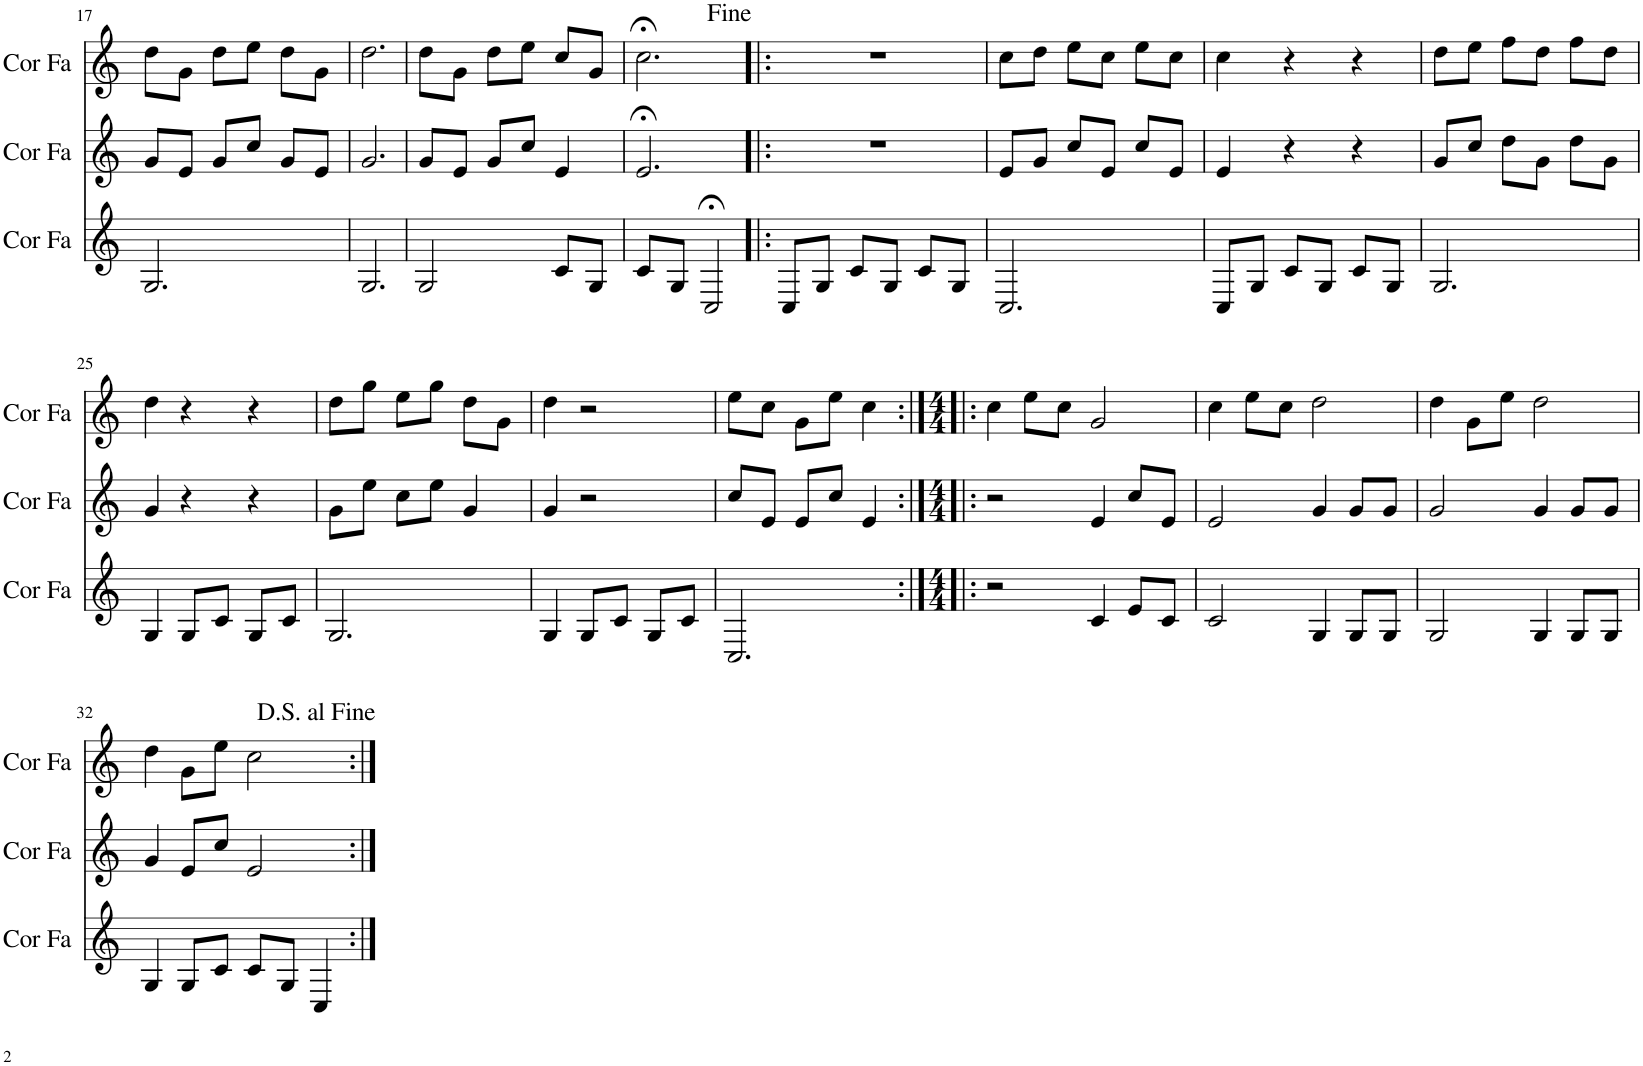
**kern	**kern	**kern
*part3	*part2	*part1
*staff3	*staff2	*staff1
*I"Cor en Fa	*I"Cor en Fa	*I"Cor en Fa
*I'Cor Fa	*I'Cor Fa	*I'Cor Fa
!!LO:PB:g=z
*clefG2	*clefG2	*clefG2
*Trd4c7	*Trd4c7	*Trd4c7
*k[]	*k[]	*k[]
*M3/4	*M3/4	*M3/4
=17	=17	=17
2.G/	8g/L	8dd\L
.	8e/J	8g\J
.	8g/L	8dd\L
.	8cc/J	8ee\J
.	8g/L	8dd\L
.	8e/J	8g\J
=18	=18	=18
2.G/	2.g/	2.dd\
=19	=19	=19
2G/	8g/L	8dd\L
.	8e/J	8g\J
.	8g/L	8dd\L
.	8cc/J	8ee\J
8c/L	4e/	8cc/L
8G/J	.	8g/J
=20	=20	=20
8c/L	2.e;</	2.cc;<\
8G/J	.	.
2C;</	.	.
=21!|:	=21!|:	=21!|:
8C/L	2.r	2.r
8G/J	.	.
8c/L	.	.
8G/J	.	.
8c/L	.	.
8G/J	.	.
=22	=22	=22
2.C/	8e/L	8cc\L
.	8g/J	8dd\J
.	8cc/L	8ee\L
.	8e/J	8cc\J
.	8cc/L	8ee\L
.	8e/J	8cc\J
=23	=23	=23
8C/L	4e/	4cc\
8G/J	.	.
8c/L	4r	4r
8G/J	.	.
8c/L	4r	4r
8G/J	.	.
=24	=24	=24
2.G/	8g/L	8dd\L
.	8cc/J	8ee\J
.	8dd\L	8ff\L
.	8g\J	8dd\J
.	8dd\L	8ff\L
.	8g\J	8dd\J
!!LO:LB:g=z
=25	=25	=25
4G/	4g/	4dd\
8G/L	4r	4r
8c/J	.	.
8G/L	4r	4r
8c/J	.	.
=26	=26	=26
2.G/	8g\L	8dd\L
.	8ee\J	8gg\J
.	8cc\L	8ee\L
.	8ee\J	8gg\J
.	4g/	8dd\L
.	.	8g\J
=27	=27	=27
4G/	4g/	4dd\
8G/L	2r	2r
8c/J	.	.
8G/L	.	.
8c/J	.	.
=28	=28	=28
2.C/	8cc/L	8ee\L
.	8e/J	8cc\J
.	8e/L	8g\L
.	8cc/J	8ee\J
.	4e/	4cc\
=29:|!|:	=29:|!|:	=29:|!|:
*M4/4	*M4/4	*M4/4
2r	2r	4cc\
.	.	8ee\L
.	.	8cc\J
4c/	4e/	2g/
8e/L	8cc/L	.
8c/J	8e/J	.
=30	=30	=30
2c/	2e/	4cc\
.	.	8ee\L
.	.	8cc\J
4G/	4g/	2dd\
8G/L	8g/L	.
8G/J	8g/J	.
=31	=31	=31
2G/	2g/	4dd\
.	.	8g\L
.	.	8ee\J
4G/	4g/	2dd\
8G/L	8g/L	.
8G/J	8g/J	.
!!LO:LB:g=z
=32	=32	=32
4G/	4g/	4dd\
8G/L	8e/L	8g\L
8c/J	8cc/J	8ee\J
8c/L	2e/	2cc\
8G/J	.	.
4C/	.	.
=:|!	=:|!	=:|!
*-	*-	*-
